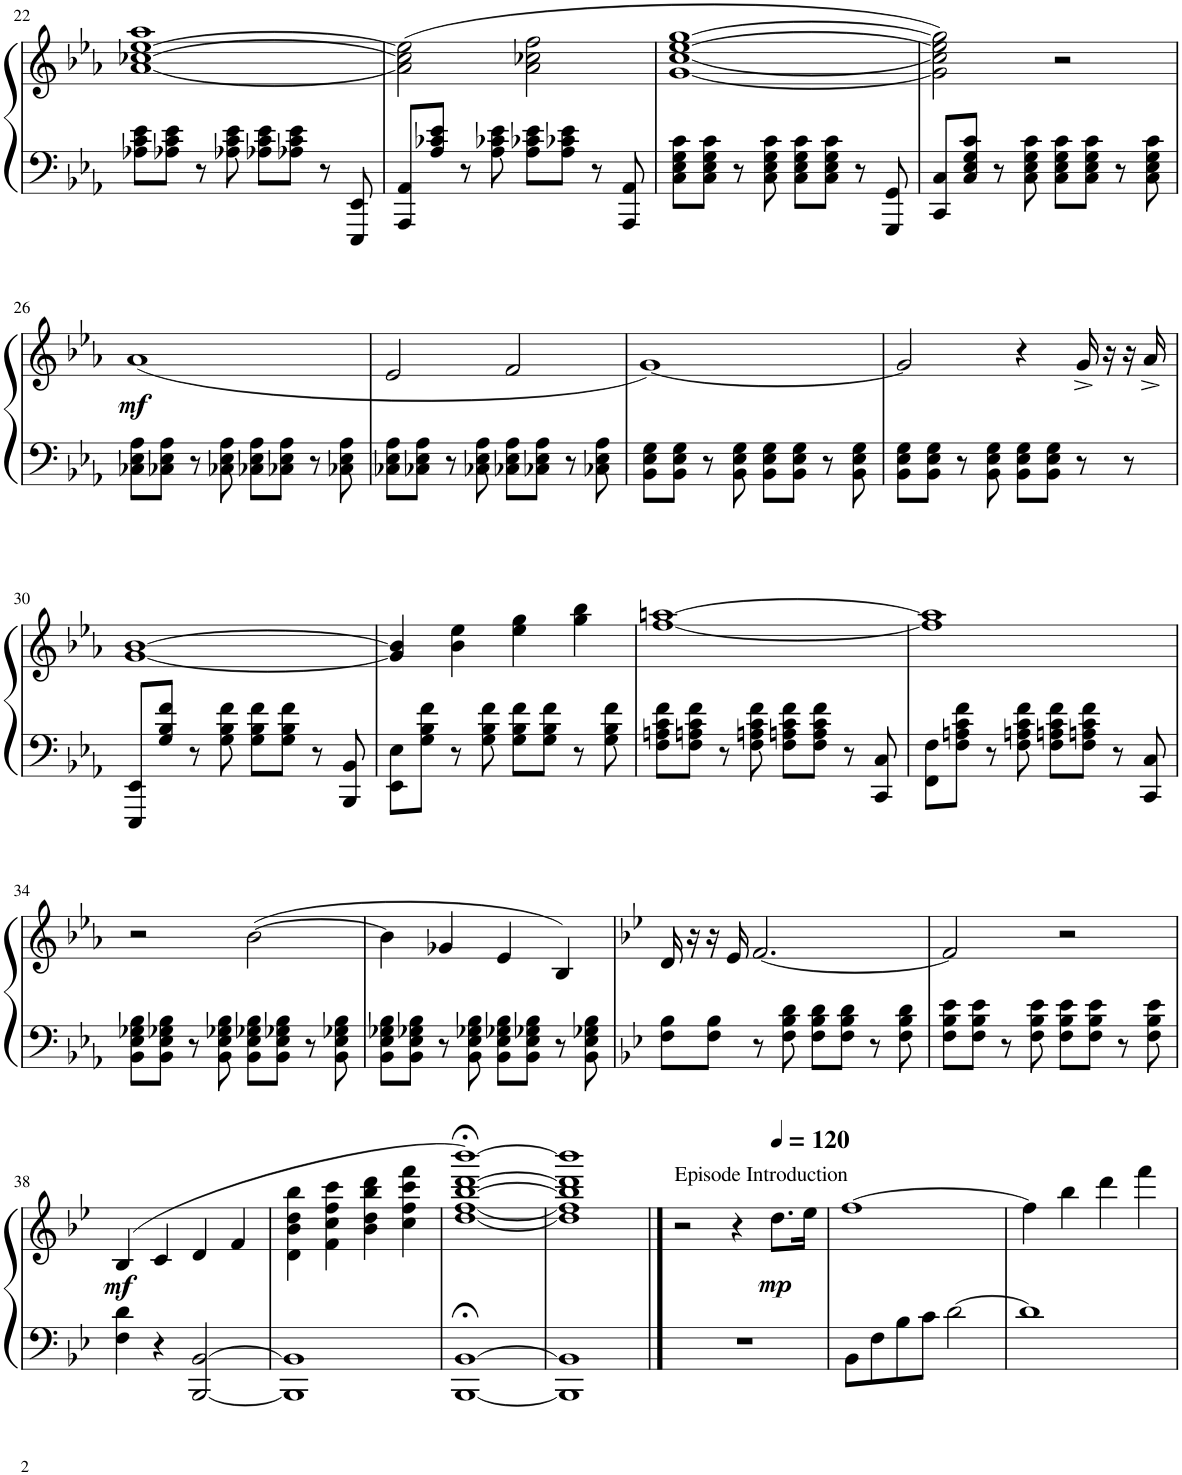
**kern	**kern	**dynam
*part1	*part1	*part1
*staff2	*staff1	*staff1/2
*I"Piano	*	*
*I'Pno.	*	*
!!LO:PB:g=z
*clefF4	*clefG2	*
*k[b-e-a-]	*k[b-e-a-]	*
*M4/4	*M4/4	*
=22	=22	=22
8A-X\ 8c\ 8e-\L	[1a- [1cc-X [1ee- 1aa-	.
8A-X\ 8c\ 8e-\J	.	.
8r	.	.
8A-X\ 8c\ 8e-\	.	.
8A-X\ 8c\ 8e-\L	.	.
8A-X\ 8c\ 8e-\J	.	.
8r	.	.
8EEE-/ 8EE-/	.	.
=23	=23	=23
8AAA-/ 8AA-/L	(2a-\] 2cc-\] 2ee-\]	.
8A-/ 8c-X/ 8e-/J	.	.
8r	.	.
8A-\ 8c-X\ 8e-\	.	.
8A-\ 8c-X\ 8e-\L	2a-\ 2cc-X\ 2ff\	.
8A-\ 8c-X\ 8e-\J	.	.
8r	.	.
8AAA-/ 8AA-/	.	.
=24	=24	=24
8C\ 8E-\ 8G\ 8c\L	[1g [1cc [1ee- [1gg	.
8C\ 8E-\ 8G\ 8c\J	.	.
8r	.	.
8C\ 8E-\ 8G\ 8c\	.	.
8C\ 8E-\ 8G\ 8c\L	.	.
8C\ 8E-\ 8G\ 8c\J	.	.
8r	.	.
8GGG/ 8GG/	.	.
=25	=25	=25
8CC/ 8C/L	2g\] 2cc\] 2ee-\] 2gg\])	.
8C/ 8E-/ 8G/ 8c/J	.	.
8r	.	.
8C\ 8E-\ 8G\ 8c\	.	.
8C\ 8E-\ 8G\ 8c\L	2r	.
8C\ 8E-\ 8G\ 8c\J	.	.
8r	.	.
8C\ 8E-\ 8G\ 8c\	.	.
!!LO:LB:g=z
=26	=26	=26
!	!	!LO:DY:a=2
8C-X\ 8E-\ 8A-\L	(1a-	mf
8C-X\ 8E-\ 8A-\J	.	.
8r	.	.
8C-X\ 8E-\ 8A-\	.	.
8C-X\ 8E-\ 8A-\L	.	.
8C-X\ 8E-\ 8A-\J	.	.
8r	.	.
8C-X\ 8E-\ 8A-\	.	.
=27	=27	=27
8C-X\ 8E-\ 8A-\L	2e-/	.
8C-X\ 8E-\ 8A-\J	.	.
8r	.	.
8C-X\ 8E-\ 8A-\	.	.
8C-X\ 8E-\ 8A-\L	2f/	.
8C-X\ 8E-\ 8A-\J	.	.
8r	.	.
8C-X\ 8E-\ 8A-\	.	.
=28	=28	=28
8BB-\ 8E-\ 8G\L	[1g)	.
8BB-\ 8E-\ 8G\J	.	.
8r	.	.
8BB-\ 8E-\ 8G\	.	.
8BB-\ 8E-\ 8G\L	.	.
8BB-\ 8E-\ 8G\J	.	.
8r	.	.
8BB-\ 8E-\ 8G\	.	.
=29	=29	=29
8BB-\ 8E-\ 8G\L	2g/]	.
8BB-\ 8E-\ 8G\J	.	.
8r	.	.
8BB-\ 8E-\ 8G\	.	.
8BB-\ 8E-\ 8G\L	4r	.
8BB-\ 8E-\ 8G\J	.	.
8r	16g^/	.
.	16r	.
8r	16r	.
.	16a-^/	.
!!LO:LB:g=z
=30	=30	=30
8EEE-/ 8EE-/L	[1g [1b-	.
8G/ 8B-/ 8f/J	.	.
8r	.	.
8G\ 8B-\ 8f\	.	.
8G\ 8B-\ 8f\L	.	.
8G\ 8B-\ 8f\J	.	.
8r	.	.
8BBB-/ 8BB-/	.	.
=31	=31	=31
8EE-\ 8E-\L	4g/] 4b-/]	.
8G\ 8B-\ 8f\J	.	.
8r	4b-\ 4ee-\	.
8G\ 8B-\ 8f\	.	.
8G\ 8B-\ 8f\L	4ee-\ 4gg\	.
8G\ 8B-\ 8f\J	.	.
8r	4gg\ 4bb-\	.
8G\ 8B-\ 8f\	.	.
=32	=32	=32
8F\ 8An\ 8c\ 8f\L	[1ff [1aan	.
8F\ 8An\ 8c\ 8f\J	.	.
8r	.	.
8F\ 8An\ 8c\ 8f\	.	.
8F\ 8An\ 8c\ 8f\L	.	.
8F\ 8A\ 8c\ 8f\J	.	.
8r	.	.
8CC/ 8C/	.	.
=33	=33	=33
8FF\ 8F\L	1ff] 1aa]	.
8F\ 8An\ 8c\ 8f\J	.	.
8r	.	.
8F\ 8An\ 8c\ 8f\	.	.
8F\ 8An\ 8c\ 8f\L	.	.
8F\ 8An\ 8c\ 8f\J	.	.
8r	.	.
8CC/ 8C/	.	.
!!LO:LB:g=z
=34	=34	=34
8BB-\ 8E-\ 8G-X\ 8B-\L	2r	.
8BB-\ 8E-\ 8G-X\ 8B-\J	.	.
8r	.	.
8BB-\ 8E-\ 8G-X\ 8B-\	.	.
8BB-\ 8E-\ 8G-X\ 8B-\L	([2b-\	.
8BB-\ 8E-\ 8G-X\ 8B-\J	.	.
8r	.	.
8BB-\ 8E-\ 8G-X\ 8B-\	.	.
=35	=35	=35
8BB-\ 8E-\ 8G-X\ 8B-\L	4b-\]	.
8BB-\ 8E-\ 8G-X\ 8B-\J	.	.
8r	4g-X/	.
8BB-\ 8E-\ 8G-X\ 8B-\	.	.
8BB-\ 8E-\ 8G-X\ 8B-\L	4e-/	.
8BB-\ 8E-\ 8G-X\ 8B-\J	.	.
8r	4B-/)	.
8BB-\ 8E-\ 8G-X\ 8B-\	.	.
=36	=36	=36
*k[b-e-]	*k[b-e-]	*
8F\ 8B-\L	16d/	.
.	16r	.
8F\ 8B-\J	16r	.
.	16e-/	.
8r	[2.f/	.
8F\ 8B-\ 8d\	.	.
8F\ 8B-\ 8d\L	.	.
8F\ 8B-\ 8d\J	.	.
8r	.	.
8F\ 8B-\ 8d\	.	.
=37	=37	=37
8F\ 8B-\ 8e-\L	2f/]	.
8F\ 8B-\ 8e-\J	.	.
8r	.	.
8F\ 8B-\ 8e-\	.	.
8F\ 8B-\ 8e-\L	2r	.
8F\ 8B-\ 8e-\J	.	.
8r	.	.
8F\ 8B-\ 8e-\	.	.
!!LO:LB:g=z
=38	=38	=38
!	!	!LO:DY:a=2
4F\ 4d\	(4B-/	mf
4r	4c/	.
[2BBB-/ [2BB-/	4d/	.
.	4f/	.
=39	=39	=39
1BBB-] 1BB-]	4d\ 4b-\ 4dd\ 4bb-\	.
.	4f\ 4cc\ 4ff\ 4ccc\	.
.	4b-\ 4dd\ 4bb-\ 4ddd\	.
.	4cc\ 4ff\ 4ccc\ 4fff\	.
=40	=40	=40
[1BBB-;< [1BB-;<	[1dd;< [1ff;< [1bb-;< [1ddd;< [1bbb-;<)	.
=41	=41	=41
1BBB-] 1BB-]	1dd] 1ff] 1bb-] 1ddd] 1bbb-]	.
==42	==42	==42
!	!LO:TX:a:t=Episode Introduction	!
1r	2r	.
.	4r	.
*	*MM120	*
!	!	!LO:DY:b
.	8.dd\L	mp
.	16ee-\Jk	.
=43	=43	=43
8BB-\L	[1ff	.
8F\	.	.
8B-\	.	.
8c\J	.	.
[2d\	.	.
=44	=44	=44
1d]	4ff\]	.
.	4bb-\	.
.	4ddd\	.
.	4fff\	.
=	=	=
*-	*-	*-
